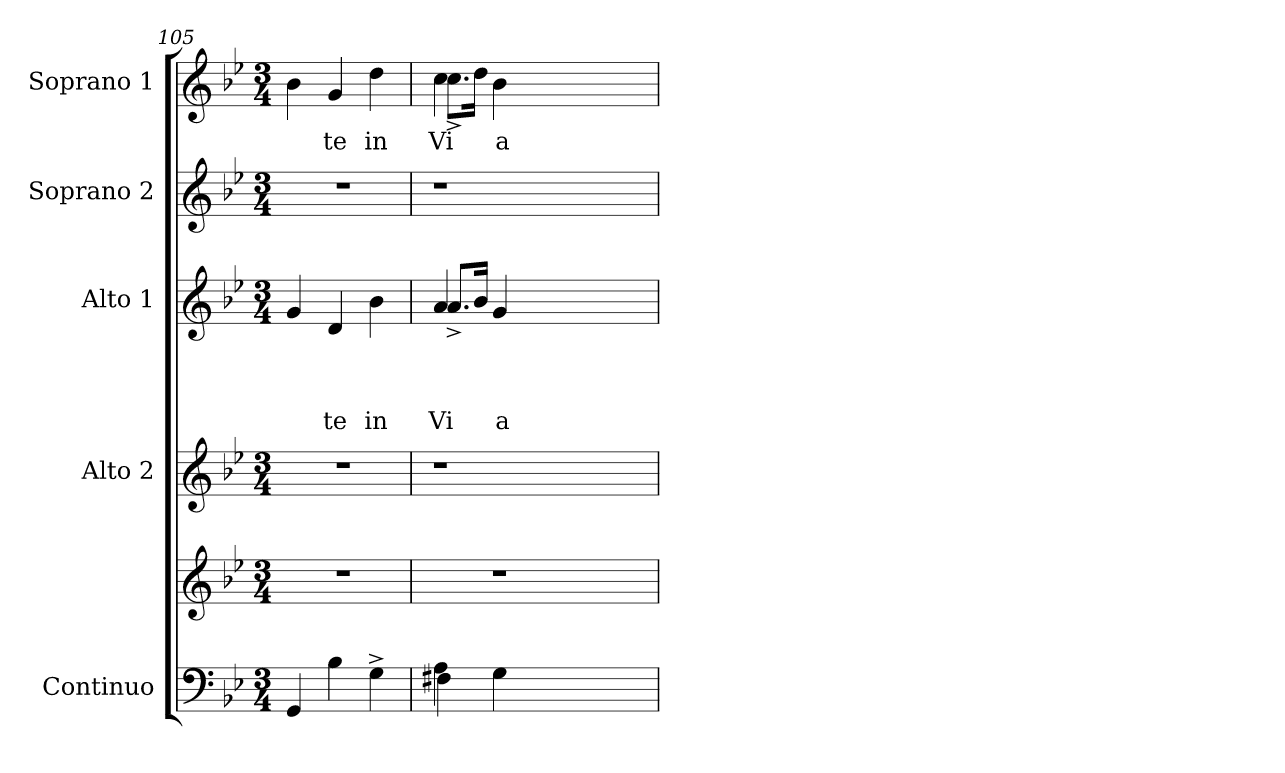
**kern	**kern	**kern	**kern	**text	**text	**text	**text	**kern	**kern	**text
*part5	*part5	*part4	*part3	*part3	*part3	*part3	*part3	*part2	*part1	*part1
*staff6	*staff5	*staff4	*staff3	*staff3	*staff3	*staff3	*staff3	*staff2	*staff1	*staff1
*I"Continuo	*	*I"Alto 2	*I"Alto 1	*	*	*	*	*I"Soprano 2	*I"Soprano 1	*
*	*	*I'A. 2	*I'A. 1	*	*	*	*	*I'S. 2	*I'S. 1	*
*clefF4	*clefG2	*clefG2	*clefG2	*	*	*	*	*clefG2	*clefG2	*
*k[b-e-]	*k[b-e-]	*k[b-e-]	*k[b-e-]	*	*	*	*	*k[b-e-]	*k[b-e-]	*
*B-:	*B-:	*B-:	*B-:	*	*	*	*	*B-:	*B-:	*
*M3/4	*M3/4	*M3/4	*M3/4	*	*	*	*	*M3/4	*M3/4	*
=105	=105	=105	=105	=105	=105	=105	=105	=105	=105	=105
!	!LO:N:vis=1	!LO:N:vis=1	!	!	!	!	!	!LO:N:vis=1	!	!
4GG/	2.r	2.r	4g/	.	.	.	.	2.r	4b-\	.
!	!	!	!	!	!	!	!LO:LY:b	!	!	!LO:LY:b
4B->\	.	.	4d/	.	.	.	-te	.	4g/	-te
!	!	!	!	!	!	!	!LO:LY:b	!	!	!LO:LY:b
4G^>\	.	.	4b-\	.	.	.	in	.	4dd\	in
=106	=106	=106	=106	=106	=106	=106	=106	=106	=106	=106
*^	*	*	*	*	*	*	*	*	*	*
!	!	!	!LO:N:vis=1	!	!	!	!	!LO:LY:b	!LO:N:vis=1	!	!LO:LY:b
*	*	*	*	*^	*	*	*	*	*	*^	*
4A\	4F#<\	4ryy	2.r	4a/	8.a^>/L	.	.	.	Vi-	2.r	(4cc\	8.cc^<\L	Vi-
.	.	.	.	.	16b-/Jk	.	.	.	.	.	.	16dd\Jk	.
!	!	!	!	!	!	!	!	!	!LO:LY:b	!	!	!	!LO:LY:b
2.ryy	4G\	1r	.	2.ryy	4g/	.	.	.	-a	.	2.ryy	4b-\	-a
.	2.ryy	.	.	.	2.ryy	.	.	.	.	.	.	2.ryy	.
.	.	.	2ryy	.	.	.	.	.	.	2ryy	.	.	.
4ryy	.	.	.	4ryy	.	.	.	.	.	.	4ryy	.	.
*v	*v	*	*	*v	*v	*	*	*	*	*	*v	*v	*
=	=	=	=	=	=	=	=	=	=	=
*-	*-	*-	*-	*-	*-	*-	*-	*-	*-	*-
